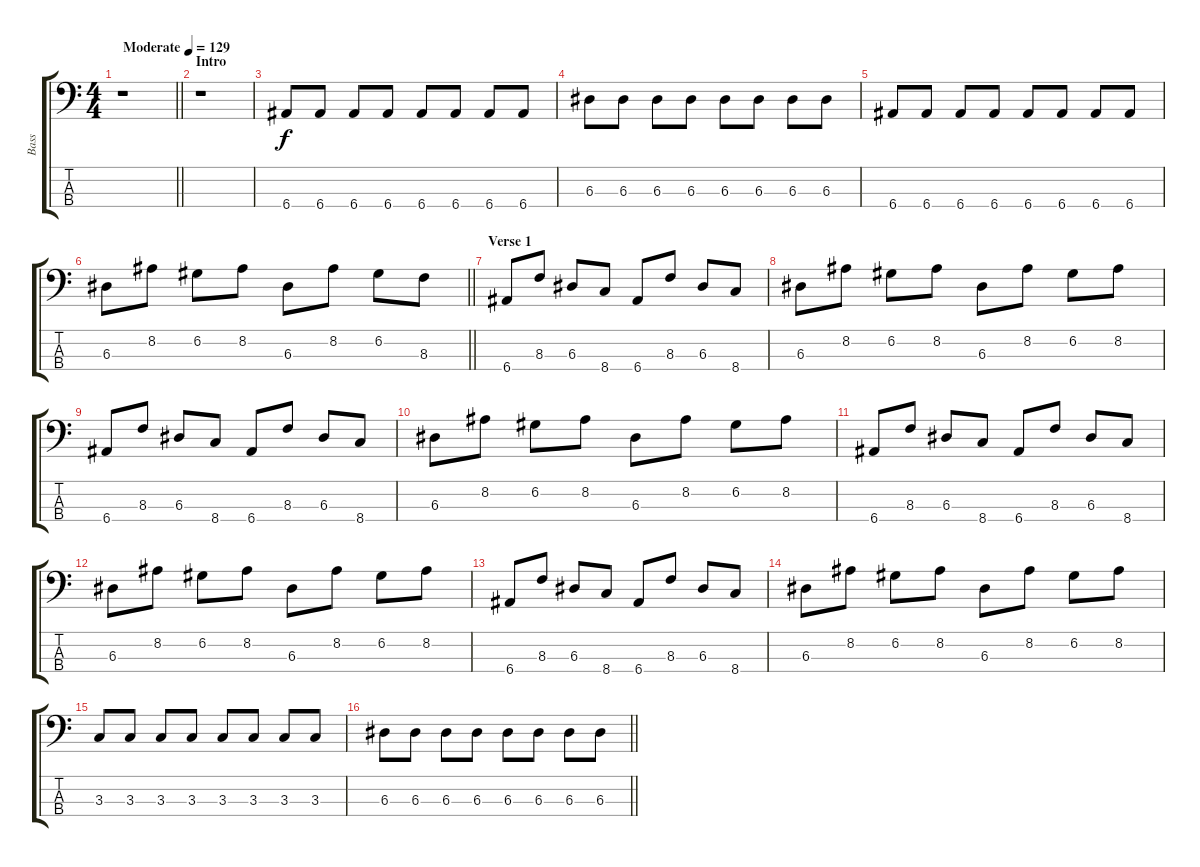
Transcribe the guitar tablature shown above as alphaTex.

\track ("Bass" "Bass") {instrument electricbassfinger}
\staff {score tabs}
\tuning (G2 D2 A1 E1) {hide}
\ts (4 4)
\tempo (129 "Moderate")
\clef f4
\barLineRight lightlight
\ks c
r.1{dy f instrument electricbassfinger} |
\section ("" "Intro")
r.1 |
6.4.8 6.4.8 6.4.8 6.4.8 6.4.8 6.4.8 6.4.8 6.4.8 |
6.3.8 6.3.8 6.3.8 6.3.8 6.3.8 6.3.8 6.3.8 6.3.8 |
6.4.8 6.4.8 6.4.8 6.4.8 6.4.8 6.4.8 6.4.8 6.4.8 |
\barLineRight lightlight
6.3.8 8.2.8 6.2.8 8.2.8 6.3.8 8.2.8 6.2.8 8.3.8 |
\section ("" "Verse 1")
6.4.8 8.3.8 6.3.8 8.4.8 6.4.8 8.3.8 6.3.8 8.4.8 |
6.3.8 8.2.8 6.2.8 8.2.8 6.3.8 8.2.8 6.2.8 8.2.8 |
6.4.8 8.3.8 6.3.8 8.4.8 6.4.8 8.3.8 6.3.8 8.4.8 |
6.3.8 8.2.8 6.2.8 8.2.8 6.3.8 8.2.8 6.2.8 8.2.8 |
6.4.8 8.3.8 6.3.8 8.4.8 6.4.8 8.3.8 6.3.8 8.4.8 |
6.3.8 8.2.8 6.2.8 8.2.8 6.3.8 8.2.8 6.2.8 8.2.8 |
6.4.8 8.3.8 6.3.8 8.4.8 6.4.8 8.3.8 6.3.8 8.4.8 |
6.3.8 8.2.8 6.2.8 8.2.8 6.3.8 8.2.8 6.2.8 8.2.8 |
3.3.8 3.3.8 3.3.8 3.3.8 3.3.8 3.3.8 3.3.8 3.3.8 |
\barLineRight lightlight
6.3.8 6.3.8 6.3.8 6.3.8 6.3.8 6.3.8 6.3.8 6.3.8
